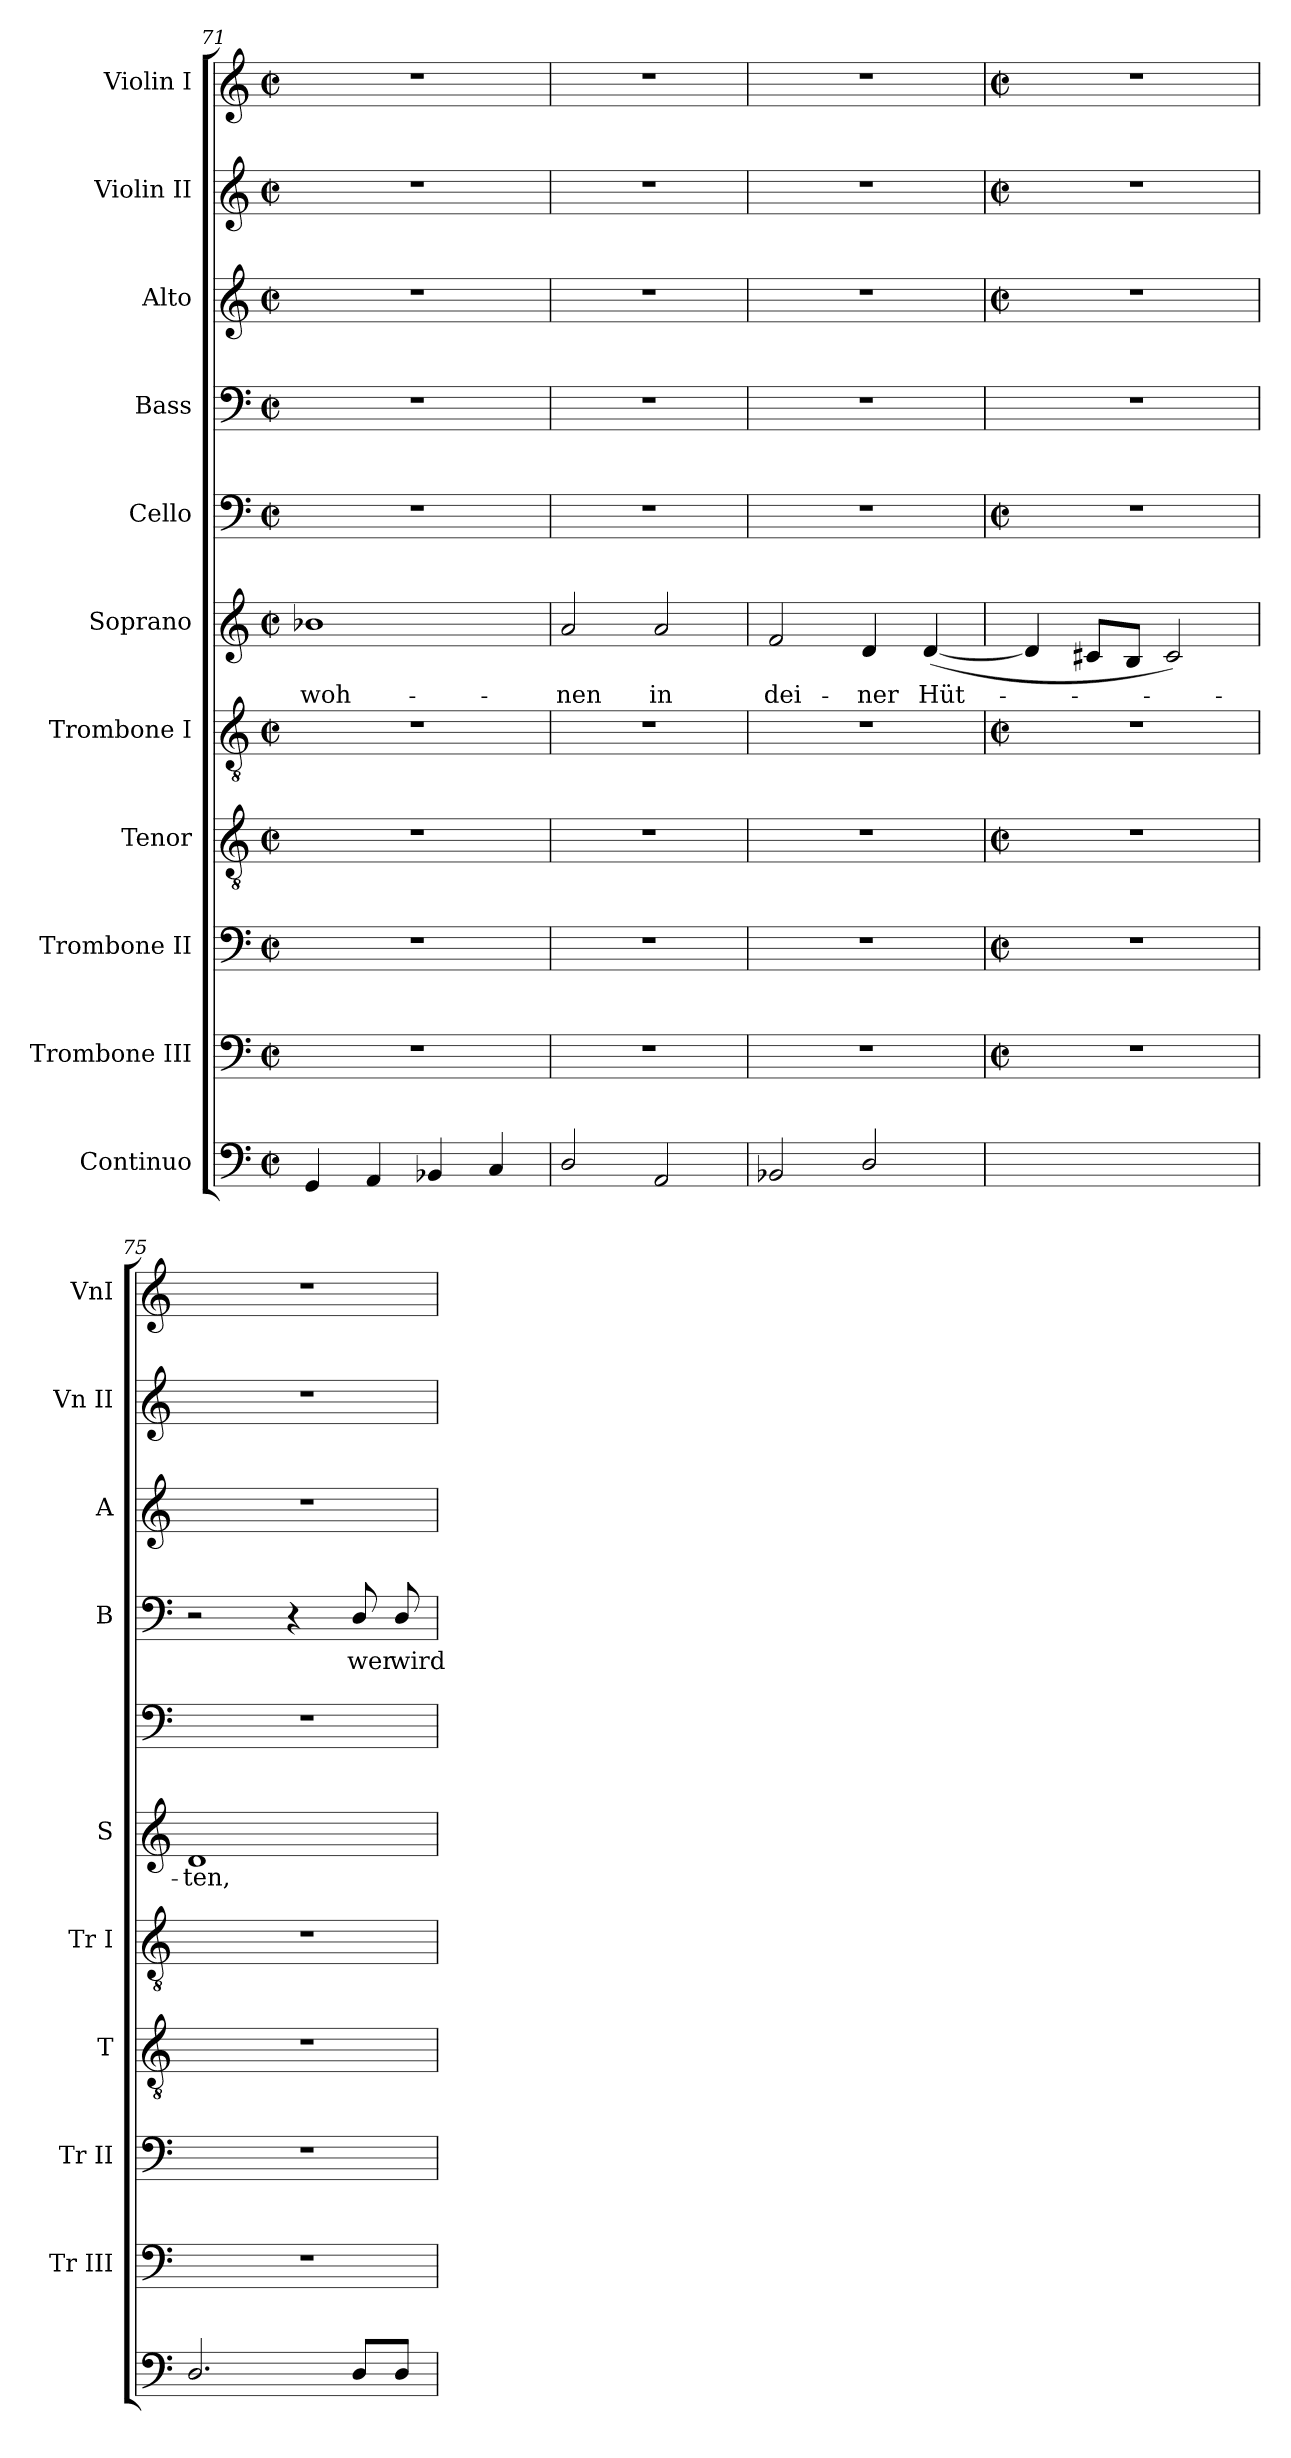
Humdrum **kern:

**kern	**text	**kern	**kern	**kern	**kern	**kern	**text	**kern	**kern	**text	**kern	**kern	**kern
*part11	*part11	*part10	*part9	*part8	*part7	*part6	*part6	*part5	*part4	*part4	*part3	*part2	*part1
*staff11	*staff11	*staff10	*staff9	*staff8	*staff7	*staff6	*staff6	*staff5	*staff4	*staff4	*staff3	*staff2	*staff1
*I"Continuo	*	*I"Trombone III	*I"Trombone II	*I"Tenor	*I"Trombone I	*I"Soprano	*	*I"Cello	*I"Bass	*	*I"Alto	*I"Violin II	*I"Violin I
*	*	*I'Tr III	*I'Tr II	*I'T	*I'Tr I	*I'S	*	*	*I'B	*	*I'A	*I'Vn II	*I'VnI
*clefF4	*	*clefF4	*clefF4	*clefGv2	*clefGv2	*clefG2	*	*clefF4	*clefF4	*	*clefG2	*clefG2	*clefG2
*k[]	*	*k[]	*k[]	*k[]	*k[]	*k[]	*	*k[]	*k[]	*	*k[]	*k[]	*k[]
*C:	*	*C:	*C:	*C:	*C:	*C:	*	*C:	*C:	*	*C:	*C:	*C:
*M2/2	*	*M2/2	*M2/2	*M2/2	*M2/2	*M2/2	*	*M2/2	*M2/2	*	*M2/2	*M2/2	*M2/2
*met(c|)	*	*met(c|)	*met(c|)	*met(c|)	*met(c|)	*met(c|)	*	*met(c|)	*met(c|)	*	*met(c|)	*met(c|)	*met(c|)
=71	=71	=71	=71	=71	=71	=71	=71	=71	=71	=71	=71	=71	=71
!	!	!	!	!	!	!	!LO:LY:b	!	!	!	!	!	!
4GG	.	1r	1r	1r	1r	1b-X	woh-	1r	1r	.	1r	1r	1r
4AA	.	.	.	.	.	.	.	.	.	.	.	.	.
4BB-X	.	.	.	.	.	.	.	.	.	.	.	.	.
4C	.	.	.	.	.	.	.	.	.	.	.	.	.
=72	=72	=72	=72	=72	=72	=72	=72	=72	=72	=72	=72	=72	=72
!	!	!	!	!	!	!	!LO:LY:b	!	!	!	!	!	!
2D/	.	1r	1r	1r	1r	2a	-nen	1r	1r	.	1r	1r	1r
!	!	!	!	!	!	!	!LO:LY:b	!	!	!	!	!	!
2AA	.	.	.	.	.	2a	in	.	.	.	.	.	.
=73	=73	=73	=73	=73	=73	=73	=73	=73	=73	=73	=73	=73	=73
!	!	!	!	!	!	!	!LO:LY:b	!	!	!	!	!	!
2BB-X	.	1r	1r	1r	1r	2f	dei-	1r	1r	.	1r	1r	1r
!	!	!	!	!	!	!	!LO:LY:b	!	!	!	!	!	!
2D/	.	.	.	.	.	4d	-ner	.	.	.	.	.	.
!	!	!	!	!	!	!	!LO:LY:b	!	!	!	!	!	!
.	.	.	.	.	.	(<[4d	Hüt-	.	.	.	.	.	.
!!LO:LB:g=z
=74	=74	=74	=74	=74	=74	=74	=74	=74	=74	=74	=74	=74	=74
*	*	*M2/2	*M2/2	*M2/2	*M2/2	*	*	*M2/2	*	*	*M2/2	*M2/2	*M2/2
*	*	*met(c|)	*met(c|)	*met(c|)	*met(c|)	*	*	*met(c|)	*	*	*met(c|)	*met(c|)	*met(c|)
!	!LO:LY:b	!	!	!	!	!	!	!	!	!	!	!	!
[2AAyy	4	1r	1r	1r	1r	4d]	.	1r	1r	.	1r	1r	1r
.	.	.	.	.	.	8c#XL	.	.	.	.	.	.	.
.	.	.	.	.	.	8BJ	.	.	.	.	.	.	.
!	!LO:LY:b	!	!	!	!	!	!	!	!	!	!	!	!
2AAyy]	3	.	.	.	.	2c#)	.	.	.	.	.	.	.
=75	=75	=75	=75	=75	=75	=75	=75	=75	=75	=75	=75	=75	=75
!	!	!	!	!	!	!	!LO:LY:b	!	!	!	!	!	!
2.D/	.	1r	1r	1r	1r	1d	ten,	1r	2r	.	1r	1r	1r
.	.	.	.	.	.	.	.	.	4r	.	.	.	.
!	!	!	!	!	!	!	!	!	!	!LO:LY:b	!	!	!
8D/L	.	.	.	.	.	.	.	.	8D/	wer	.	.	.
!	!	!	!	!	!	!	!	!	!	!LO:LY:b	!	!	!
8D/J	.	.	.	.	.	.	.	.	8D/	wird	.	.	.
=	=	=	=	=	=	=	=	=	=	=	=	=	=
*-	*-	*-	*-	*-	*-	*-	*-	*-	*-	*-	*-	*-	*-
